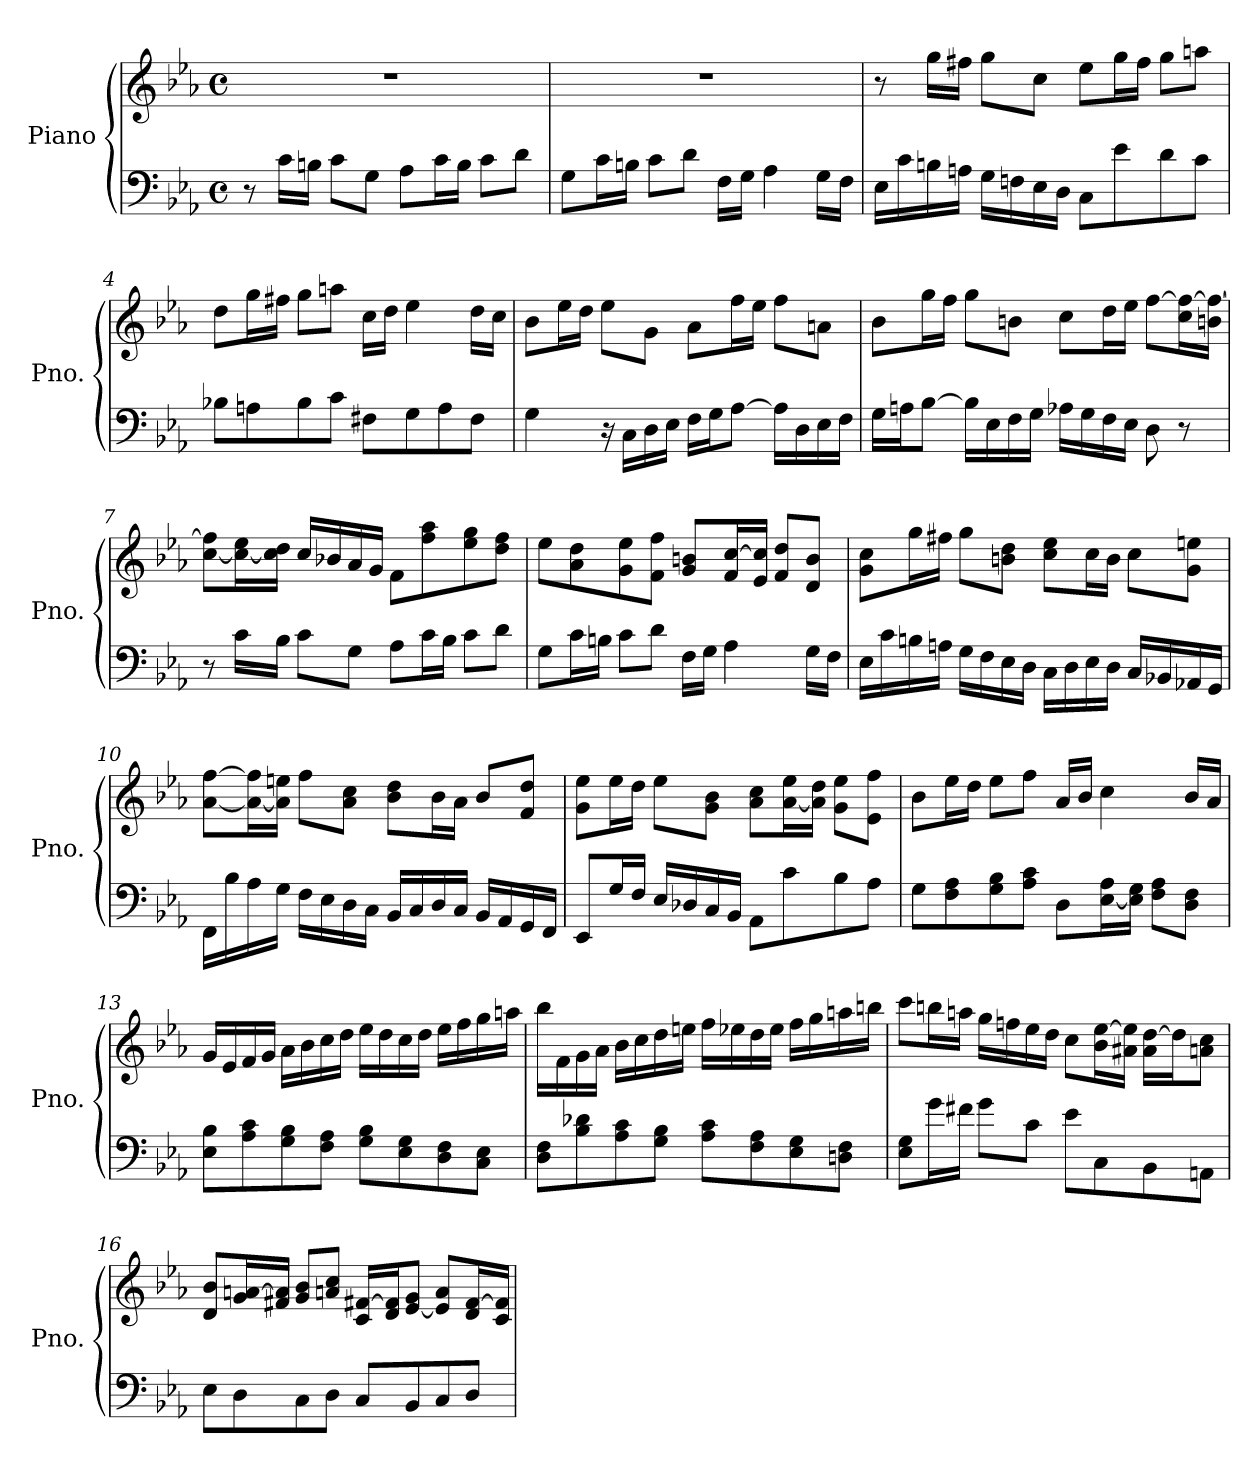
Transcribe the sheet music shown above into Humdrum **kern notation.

**kern	**kern
*part1	*part1
*staff2	*staff1
*I"Piano	*
*I'Pno.	*
*clefF4	*clefG2
*k[b-e-a-]	*k[b-e-a-]
*M4/4	*M4/4
*met(c)	*met(c)
*MM100	*MM100
=1	=1
8r	1r
16c\LL	.
16Bn\JJ	.
8c\L	.
8G\J	.
8A-\L	.
16c\L	.
16B\JJ	.
8c\L	.
8d\J	.
=2	=2
8G\L	1r
16c\L	.
16Bn\JJ	.
8c\L	.
8d\J	.
16F\LL	.
16G\JJ	.
4A-\	.
16G\LL	.
16F\JJ	.
=3	=3
16E-\LL	8r
16c\	.
16Bn\	16gg\LL
16An\JJ	16ff#X\JJ
16G\LL	8gg\L
16Fn\	.
16E-\	8cc\J
16D\JJ	.
8C\L	8ee-\L
8e-\	16gg\L
.	16ff#\JJ
8d\	8gg\L
8c\J	8aan\J
!!LO:LB:g=z
=4	=4
8B-X\L	8dd\L
8An\	16gg\L
.	16ff#X\JJ
8B-\	8gg\L
8c\J	8aan\J
8F#X\L	16cc\LL
.	16dd\JJ
8G\	4ee-\
8A\	.
8F#\J	16dd\LL
.	16cc\JJ
=5	=5
4G\	8b-\L
.	16ee-\L
.	16dd\JJ
16r	8ee-\L
16C\LL	.
16D\	8g\J
16E-\JJ	.
16F\LL	8a-\L
16G\J	.
[8A-\J	16ff\L
.	16ee-\JJ
16A-\LL]	8ff\L
16D\	.
16E-\	8an\J
16F\JJ	.
=6	=6
16G\LL	8b-\L
16An\J	.
[8B-\J	16gg\L
.	16ff\JJ
16B-\LL]	8gg\L
16E-\	.
16F\	8bn\J
16G\JJ	.
16A-X\LL	8cc\L
16G\	.
16F\	16dd\L
16E-\JJ	16ee-\JJ
8D\	[8ff\L
8r	16cc\ 16ff\_L
.	16bn\ 16ff\_JJ
!!LO:LB:g=z
=7	=7
8r	[8cc\ 8ff\]L
16c\LL	16cc\_ 16ee-\L
16B-\JJ	16cc\] 16dd\JJ
8c\L	16cc/LL
.	16b-X/
8G\J	16a-/
.	16g/JJ
8A-\L	8f\L
16c\L	8ff\ 8aa-\
16B-\JJ	.
8c\L	8ee-\ 8gg\
8d\J	8dd\ 8ff\J
=8	=8
8G\L	8ee-\L
16c\L	8a-\ 8dd\
16Bn\JJ	.
8c\L	8g\ 8ee-\
8d\J	8f\ 8ff\J
16F\LL	8g/ 8bn/L
16G\JJ	.
4A-\	16f/ [16cc/L
.	16e-/ 16cc/]JJ
.	8f/ 8dd/L
16G\LL	8d/ 8b/J
16F\JJ	.
!!LO:LB:g=z
=9	=9
16E-\LL	8g\ 8cc\L
16c\	.
16Bn\	16gg\L
16An\JJ	16ff#X\JJ
16G\LL	8gg\L
16F\	.
16E-\	8bn\ 8dd\J
16D\JJ	.
16C\LL	8cc\ 8ee-\L
16D\	.
16E-\	16cc\L
16D\JJ	16b\JJ
16C/LL	8cc\L
16BB-X/	.
16AA-X/	8g\ 8een\J
16GG/JJ	.
=10	=10
16FF\LL	[8a-\ [8ff\L
16B-\	.
16A-\	16a-\_ 16ff\]L
16G\JJ	16a-\] 16een\JJ
16F\LL	8ff\L
16E-\	.
16D\	8a-\ 8cc\J
16C\JJ	.
16BB-/LL	8b-\ 8dd\L
16C/	.
16D/	16b-\L
16C/JJ	16a-\JJ
16BB-/LL	8b-/L
16AA-/	.
16GG/	8f/ 8dd/J
16FF/JJ	.
!!LO:LB:g=z
=11	=11
8EE-/L	8g\ 8ee-\L
16G/L	16ee-\L
16F/JJ	16dd\JJ
16E-/LL	8ee-\L
16D-X/	.
16C/	8g\ 8b-\J
16BB-/JJ	.
8AA-\L	8a-\ 8cc\L
8c\	[16a-\ 16ee-\L
.	16a-\] 16dd\JJ
8B-\	8g\ 8ee-\L
8A-\J	8e-\ 8ff\J
=12	=12
8G\L	8b-\L
8F\ 8A-\	16ee-\L
.	16dd\JJ
8G\ 8B-\	8ee-\L
8A-\ 8c\J	8ff\J
8D\L	16a-/LL
.	16b-/JJ
[16E-\ 16A-\L	4cc\
16E-\] 16G\JJ	.
8F\ 8A-\L	.
8D\ 8F\J	16b-/LL
.	16a-/JJ
=13	=13
8E-\ 8B-\L	16g/LL
.	16e-/
8A-\ 8c\	16f/
.	16g/JJ
8G\ 8B-\	16a-\LL
.	16b-\
8F\ 8A-\J	16cc\
.	16dd\JJ
8G\ 8B-\L	16ee-\LL
.	16dd\
8E-\ 8G\	16cc\
.	16dd\JJ
8D\ 8F\	16ee-\LL
.	16ff\
8C\ 8E-\J	16gg\
.	16aan\JJ
!!LO:PB:g=z
=14	=14
8D\ 8F\L	16bb-\LL
.	16f\
8B-\ 8d-X\	16g\
.	16a-\JJ
8A-\ 8c\	16b-\LL
.	16cc\
8G\ 8B-\J	16dd\
.	16een\JJ
8A-\ 8c\L	16ff\LL
.	16ee-X\
8F\ 8A-\	16dd\
.	16ee-\JJ
8E-\ 8G\	16ff\LL
.	16gg\
8Dn\ 8F\J	16aan\
.	16bbn\JJ
=15	=15
8E-\ 8G\L	8ccc\L
16g\L	16bbn\L
16f#X\JJ	16aan\JJ
8g\L	16gg\LL
.	16ffn\
8c\J	16ee-\
.	16dd\JJ
8e-\L	8cc\L
8C\	16b-\ [16ee-\L
.	16a#X\ 16ee-\]JJ
8BB-\	16a#\ [16dd\LL
.	16dd\J]
8AAn\J	8an\ 8cc\J
!!LO:LB:g=z
=16	=16
8E-\L	8d/ 8b-/L
8D\	16g/ [16an/L
.	16f#X/ 16a/]JJ
8C\	8g/ 8b-/L
8D\J	8an/ 8cc/J
8C/L	16c/ [16f#X/LL
.	16d/ 16f#/]J
8BB-/	[8e-/ 8g/J
8C/	8e-/] 8a/L
8D/J	16d/ [16f#/L
.	16c/ 16f#/]JJ
=	=
*-	*-
